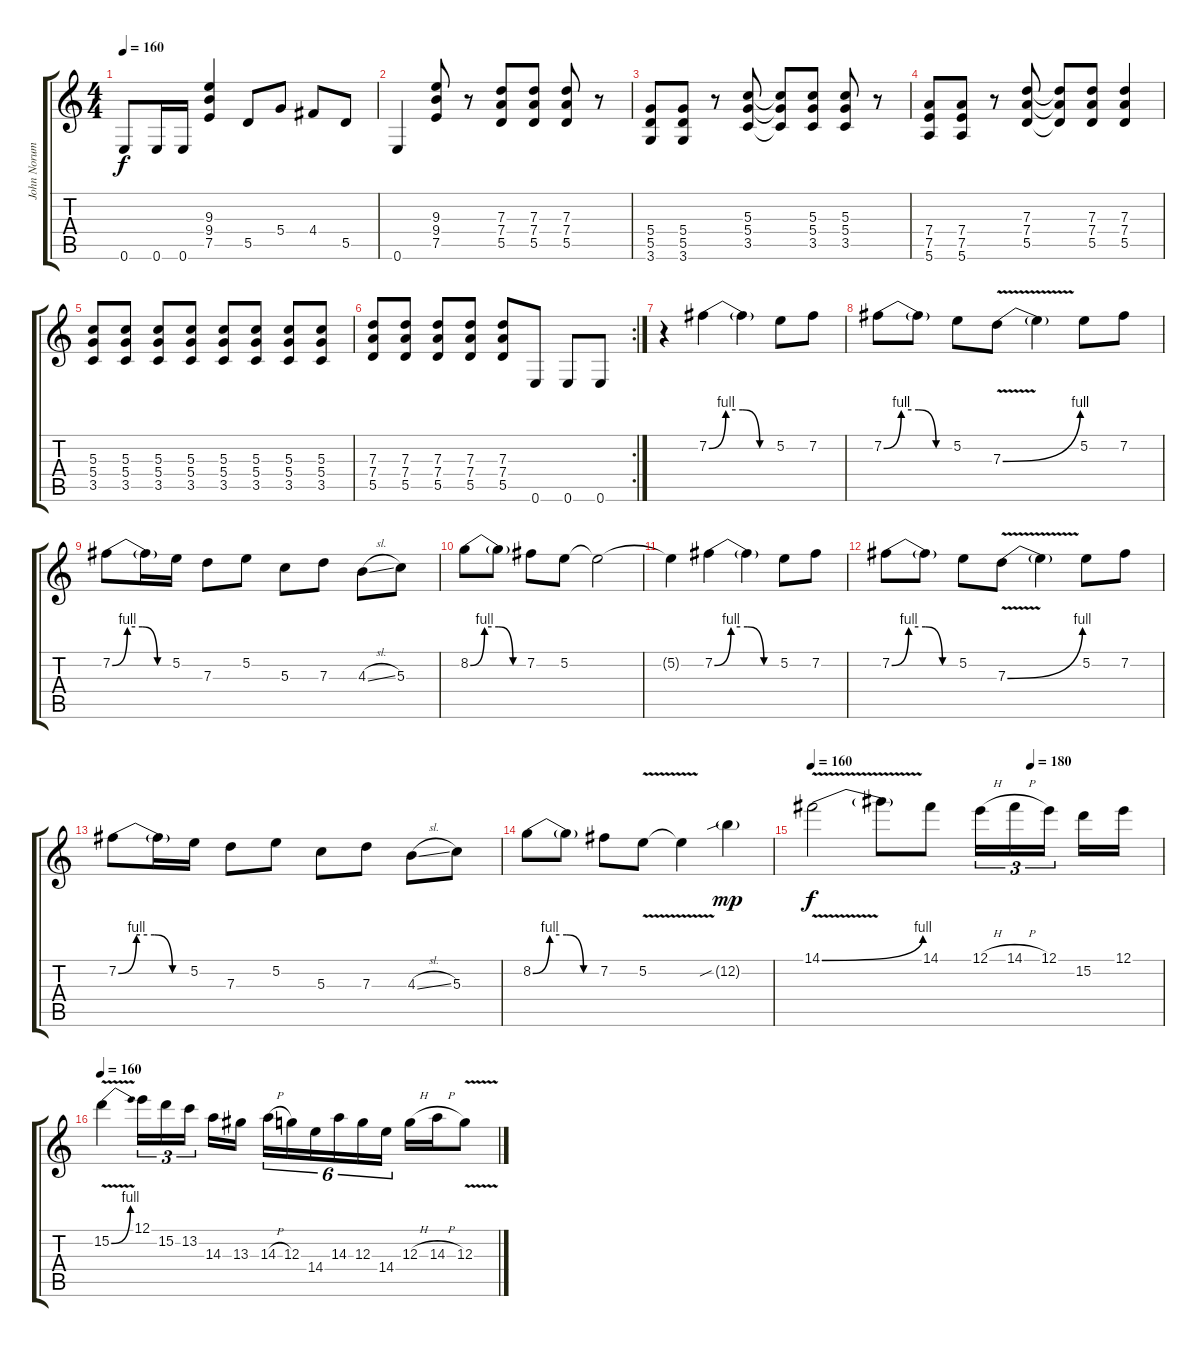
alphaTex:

\track ("John Norum lead" "John Norum") {instrument distortionguitar}
\staff {score tabs}
\tuning (E4 B3 G3 D3 A2 E2) {hide}
\ts (4 4)
\tempo 160
\clef g2
\ks c
0.6.8{dy f} 0.6.16 0.6.16 (9.3 9.4 7.5).4 5.5.8 5.4.8 4.4.8 5.5.8 |
0.6.4 (9.3 9.4 7.5).8 r.8 (7.3 7.4 5.5).8 (7.3 7.4 5.5).8 (7.3 7.4 5.5).8 r.8 |
(5.4 5.5 3.6).8 (5.4 5.5 3.6).8 r.8 (5.3 5.4 3.5).8 (5.3{t} 5.4{t} 3.5{t}).8 (5.3 5.4 3.5).8 (5.3 5.4 3.5).8 r.8 |
(7.4 7.5 5.6).8 (7.4 7.5 5.6).8 r.8 (7.3 7.4 5.5).8 (7.3{t} 7.4{t} 5.5{t}).8 (7.3 7.4 5.5).8 (7.3 7.4 5.5).4 |
(5.3 5.4 3.5).8 (5.3 5.4 3.5).8 (5.3 5.4 3.5).8 (5.3 5.4 3.5).8 (5.3 5.4 3.5).8 (5.3 5.4 3.5).8 (5.3 5.4 3.5).8 (5.3 5.4 3.5).8 |
\rc 2
(7.3 7.4 5.5).8 (7.3 7.4 5.5).8 (7.3 7.4 5.5).8 (7.3 7.4 5.5).8 (7.3 7.4 5.5).8 0.6.8 0.6.8 0.6.8 |
r.4 7.2{be (custom 0 0 15 4 30 4 45 0 60 0)}.4{volume 10} 7.2{t}.4 5.2.8 7.2.8 |
7.2{be (custom 0 0 15 4 30 4 45 0 60 0)}.8 7.2{t}.8 5.2.8 7.3{be (bend 0 0 60 4) v}.8 7.3{t}.4 5.2.8 7.2.8 |
7.2{be (custom 0 0 15 4 30 4 45 0 60 0)}.8 7.2{t}.16 5.2.16 7.3.8 5.2.8 5.3.8 7.3.8 4.3{sl}.8 5.3.8 |
8.2{be (custom 0 0 15 4 30 4 45 0 60 0)}.8 8.2{t}.8 7.2.8 5.2.8 5.2{t}.2 |
5.2{t}.4 7.2{be (custom 0 0 15 4 30 4 45 0 60 0)}.4 7.2{t}.4 5.2.8 7.2.8 |
7.2{be (custom 0 0 15 4 30 4 45 0 60 0)}.8 7.2{t}.8 5.2.8 7.3{be (bend 0 0 60 4) v}.8 7.3{t}.4 5.2.8 7.2.8 |
7.2{be (custom 0 0 15 4 30 4 45 0 60 0)}.8 7.2{t}.16 5.2.16 7.3.8 5.2.8 5.3.8 7.3.8 4.3{sl}.8 5.3.8 |
8.2{be (custom 0 0 15 4 30 4 45 0 60 0)}.8 8.2{t}.8 7.2.8 5.2{v}.8 5.2{t}.4 12.2{sib g}.4{dy mp} |
\tempo 160
\tempo (180 0.625)
14.1{be (bend 0 0 60 4) v}.2{dy f volume 10} 14.1{t}.8 14.1.8 12.1{h}.16{tu (3 2)} 14.1{h}.16{tu (3 2)} 12.1.16{tu (3 2)} 15.2.16 12.1.16 |
\tempo 160
15.2{be (bend 0 0 60 4) v}.4 12.1.16{tu (3 2)} 15.2.16{tu (3 2)} 13.2.16{tu (3 2)} 14.3.16 13.3.16 14.3{h}.16{tu (6 4)} 12.3.16{tu (6 4)} 14.4.16{tu (6 4)} 14.3.16{tu (6 4)} 12.3.16{tu (6 4)} 14.4.16{tu (6 4)} 12.3{h}.16 14.3{h}.16 12.3{v}.8
